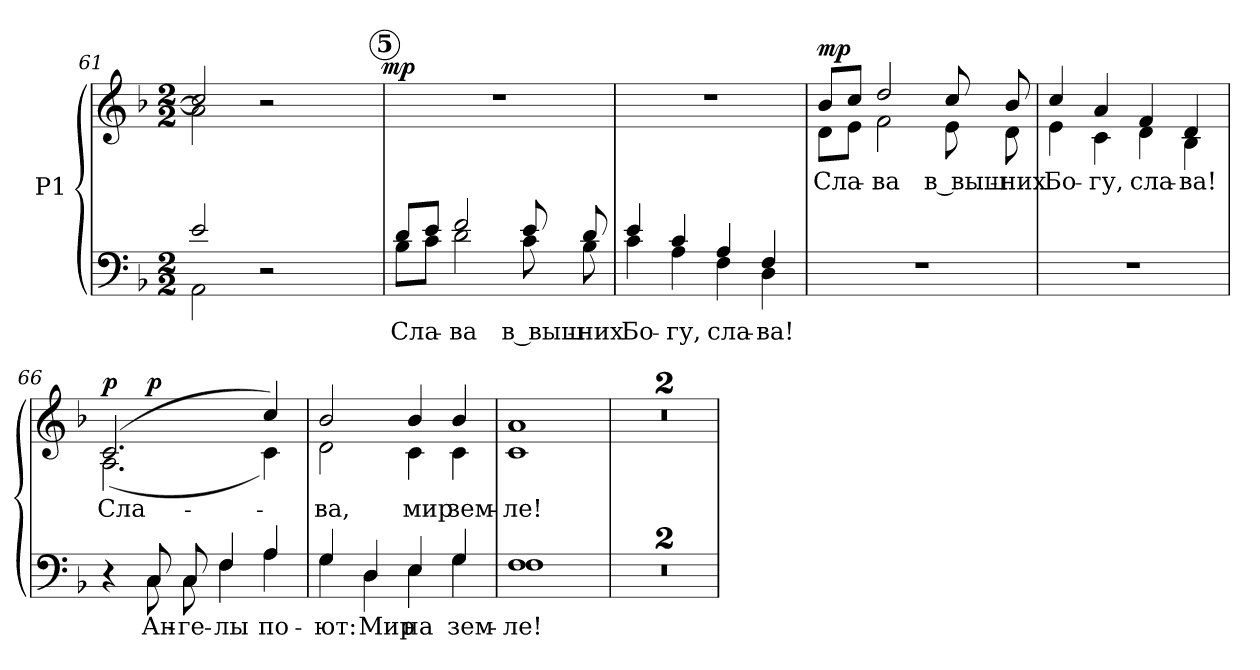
**kern	**text	**kern	**text	**dynam
*part1	*part1	*part1	*part1	*part1
*staff2	*staff2	*staff1	*staff1	*staff1/2
*I"P1	*	*	*	*
!!LO:PB:g=z
*clefF4	*	*clefG2	*	*
*k[b-]	*	*k[b-]	*	*
*F:	*	*F:	*	*
*M2/2	*	*M2/2	*	*
=61	=61	=61	=61	=61
*^	*	*^	*	*
*	*^	*	*	*	*	*
2ei/	2AAi\	2ryy	.	2cci/]	2ai\]	.	.
2r	2ryy	4ryy	.	2r	2ryy	.	.
.	.	8ryy	.	.	.	.	.
.	.	16ryy	.	.	.	.	.
.	.	32ryy	.	.	.	.	.
.	.	64ryy	.	.	.	.	.
.	.	128...ryy	.	.	.	.	.
.	.	1024ryy	.	.	.	.	mp
*v	*v	*v	*	*	*	*	*
*	*	*v	*v	*	*
!!LO:REH:place=s1:B:color=#000000:enc=circle:fs=14.9483:t=5
=62	=62	=62	=62	=62
*^	*	*^	*	*
*	*^	*	*	*	*	*
!	!	!	!LO:LY:b:color=#000000	!	!	!	!
*	*v	*v	*	*	*	*	*
*	*	*	*v	*v	*	*
8di/L	8B-i\L	Сла-	1r	.	.
8ei/J	8ci\J	.	.	.	.
!	!	!LO:LY:b:color=#000000	!	!	!
2fi/	2di\	-ва	.	.	.
!	!	!LO:LY:b:color=#000000	!	!	!
8ei/	8ci\	в выш-	.	.	.
!	!	!LO:LY:b:color=#000000	!	!	!
8di/	8B-i\	-них	.	.	.
=63	=63	=63	=63	=63	=63
!	!	!LO:LY:b:color=#000000	!	!	!
4ei/	4ci\	Бо-	1r	.	.
!	!	!LO:LY:b:color=#000000	!	!	!
4ci/	4Ai\	-гу,	.	.	.
!	!	!LO:LY:b:color=#000000	!	!	!
4Ai/	4Fi\	сла-	.	.	.
!	!	!LO:LY:b:color=#000000	!	!	!
4Fi/	4Di\	-ва!	.	.	.
*v	*v	*	*	*	*
=64	=64	=64	=64	=64
*^	*	*	*	*
!	!	!	!	!LO:LY:b:color=#000000	!
*v	*v	*	*^	*	*
1r	.	8b-i/L	8di\L	Сла-	mp
.	.	8cci/J	8ei\J	.	.
!	!	!	!	!LO:LY:b:color=#000000	!
.	.	2ddi/	2fi\	-ва	.
!	!	!	!	!LO:LY:b:color=#000000	!
.	.	8cci/	8ei\	в выш-	.
!	!	!	!	!LO:LY:b:color=#000000	!
.	.	8b-i/	8di\	-них	.
!!LO:LB:g=z	!!
=65	=65	=65	=65	=65	=65
!	!	!	!	!LO:LY:b:color=#000000	!
1r	.	4cci/	4ei\	Бо-	.
!	!	!	!	!LO:LY:b:color=#000000	!
.	.	4ai/	4ci\	-гу,	.
!	!	!	!	!LO:LY:b:color=#000000	!
.	.	4fi/	4di\	сла-	.
!	!	!	!	!LO:LY:b:color=#000000	!
.	.	4di/	4B-i\	-ва!	.
=66	=66	=66	=66	=66	=66
*^	*	*	*	*	*
!	!	!	!	!	!LO:LY:b:color=#000000	!
4r	4ryy	.	(2.ci/	(2.Ai\	Сла-	p
!	!	!LO:LY:b:color=#000000	!	!	!	!
8Ci/	8Ci\	Ан-	.	.	.	p
!	!	!LO:LY:b:color=#000000	!	!	!	!
8Ci/	8Ci\	-ге-	.	.	.	.
!	!	!LO:LY:b:color=#000000	!	!	!	!
4Fi/	4Fi\	-лы	.	.	.	.
!	!	!LO:LY:b:color=#000000	!	!	!	!
4Ai/	4Ai\	по-	4cci/)	4ci\)	.	.
=67	=67	=67	=67	=67	=67	=67
!	!	!LO:LY:b:color=#000000	!	!	!	!
!	!	!	!	!	!LO:LY:b:color=#000000	!
4Gi/	4Gi\	-ют:	2b-i/	2di\	-ва,	.
!	!	!LO:LY:b:color=#000000	!	!	!	!
4Di/	4Di\	Мир	.	.	.	.
!	!	!LO:LY:b:color=#000000	!	!	!	!
!	!	!	!	!	!LO:LY:b:color=#000000	!
4Ei/	4Ei\	на	4b-i/	4ci\	мир	.
!	!	!LO:LY:b:color=#000000	!	!	!	!
!	!	!	!	!	!LO:LY:b:color=#000000	!
4Gi/	4Gi\	зем-	4b-i/	4ci\	зем-	.
=68	=68	=68	=68	=68	=68	=68
!	!	!LO:LY:b:color=#000000	!	!	!	!
!	!	!	!	!	!LO:LY:b:color=#000000	!
1Fi	1Fi	-ле!	1ai	1ci	-ле!	.
*v	*v	*	*	*	*	*
*	*	*v	*v	*	*
=69	=69	=69	=69	=69
1r	.	1r	.	.
=70	=70	=70	=70	=70
1r	.	1r	.	.
=	=	=	=	=
*-	*-	*-	*-	*-
